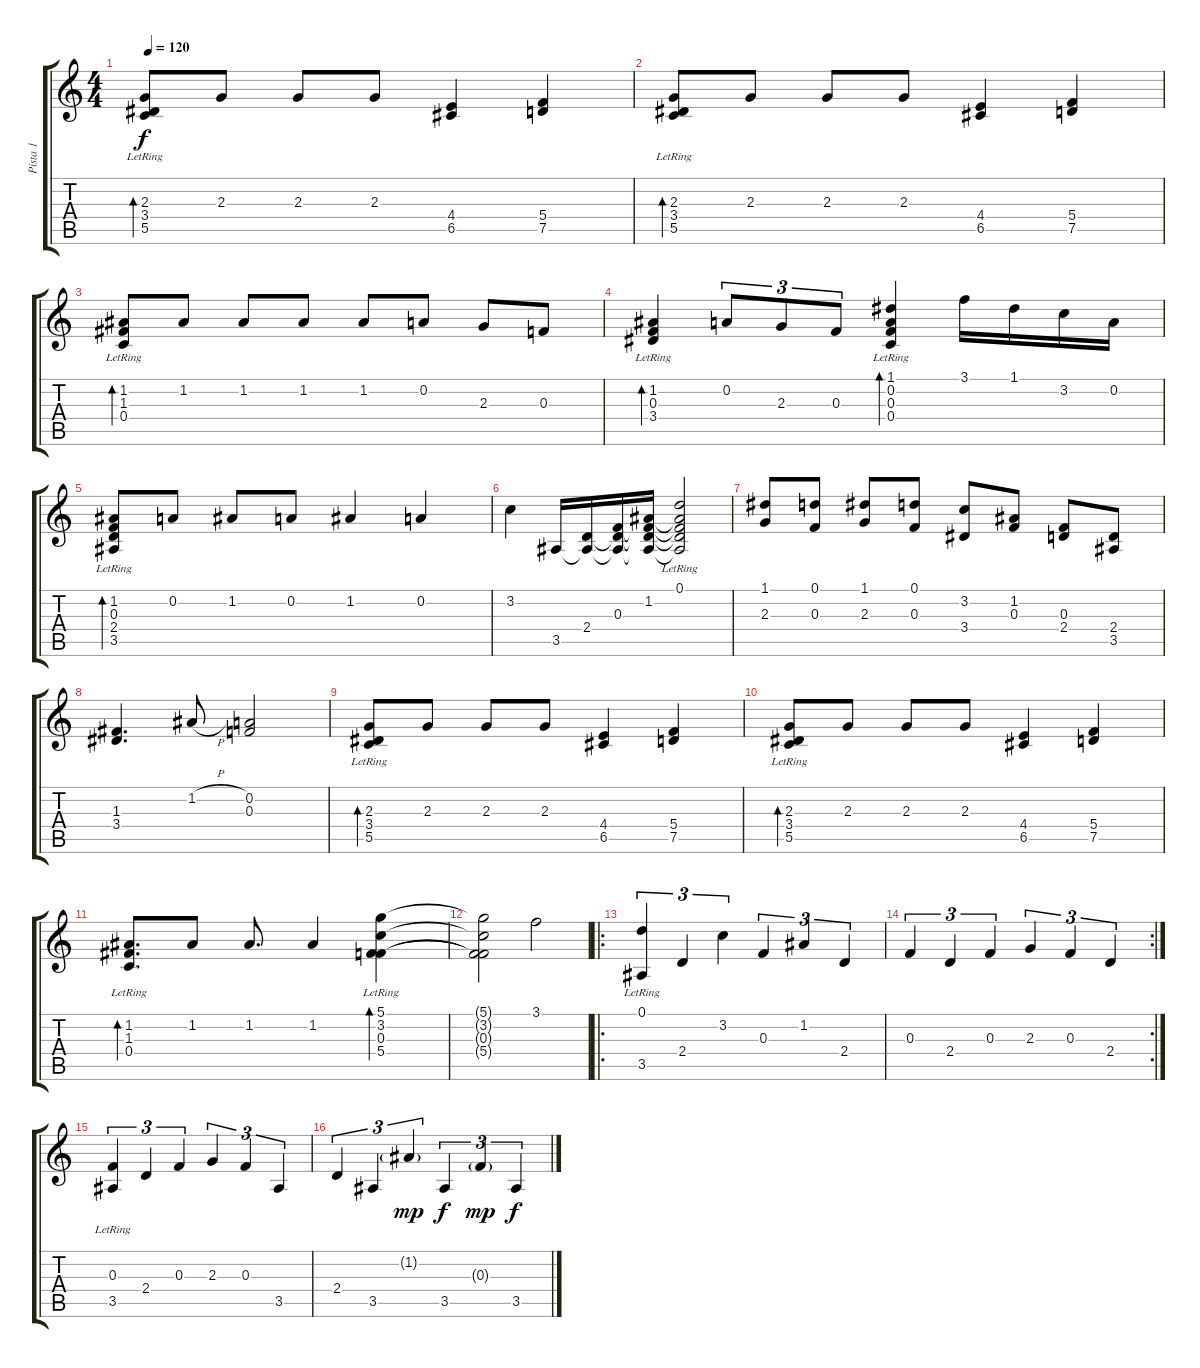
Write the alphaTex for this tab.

\track ("Pista 1" "Pista 1") {instrument acousticguitarsteel}
\staff {score tabs}
\tuning (D4 A3 F3 C3 G2 D2) {hide}
\ts (4 4)
\tempo 120
\clef g2
\ks c
(2.3{lr} 3.4{lr} 5.5{lr}).8{bd 240 dy f} 2.3.8 2.3.8 2.3.8 (4.4 6.5).4 (5.4 7.5).4 |
(2.3{lr} 3.4{lr} 5.5{lr}).8{bd 240} 2.3.8 2.3.8 2.3.8 (4.4 6.5).4 (5.4 7.5).4 |
(1.2 1.3 0.4{lr}).8{bd 240} 1.2.8 1.2.8 1.2.8 1.2.8 0.2.8 2.3.8 0.3.8 |
(1.2 0.3 3.4{lr}).4{bd 240} 0.2.8{tu (3 2)} 2.3.8{tu (3 2)} 0.3.8{tu (3 2)} (1.1 0.2 0.3 0.4{lr}).4{bd 240} 3.1.16 1.1.16 3.2.16 0.2.16 |
(1.2{lr} 0.3{lr} 2.4{lr} 3.5{lr}).8{bd 240} 0.2.8 1.2.8 0.2.8 1.2.4 0.2.4 |
3.2.4 3.5.16 (2.4 3.5{t}).16 (0.3 2.4{t} 3.5{t}).16 (1.2 0.3{t} 2.4{t} 3.5{t}).16 (0.1{lr} 1.2{t} 0.3{t} 2.4{t} 3.5{t}).2 |
(1.1 2.3).8 (0.1 0.3).8 (1.1 2.3).8 (0.1 0.3).8 (3.2 3.4).8 (1.2 0.3).8 (0.3 2.4).8 (2.4 3.5).8 |
(1.3 3.4).4{d} 1.2{h}.8 (0.2 0.3).2 |
(2.3{lr} 3.4{lr} 5.5{lr}).8{bd 240} 2.3.8 2.3.8 2.3.8 (4.4 6.5).4 (5.4 7.5).4 |
(2.3{lr} 3.4{lr} 5.5{lr}).8{bd 240} 2.3.8 2.3.8 2.3.8 (4.4 6.5).4 (5.4 7.5).4 |
(1.2{lr} 1.3{lr} 0.4{lr}).8{d bd 240} 1.2.8 1.2.8{d} 1.2.4 (5.1{lr} 3.2{lr} 0.3{lr} 5.4{lr}).4{bd 480} |
(5.1{t} 3.2{t} 0.3{t} 5.4{t}).2 3.1.2 |
\ro
(0.1{lr} 3.5{lr}).4{tu (3 2)} 2.4.4{tu (3 2)} 3.2.4{tu (3 2)} 0.3.4{tu (3 2)} 1.2.4{tu (3 2)} 2.4.4{tu (3 2)} |
\rc 2
0.3.4{tu (3 2)} 2.4.4{tu (3 2)} 0.3.4{tu (3 2)} 2.3.4{tu (3 2)} 0.3.4{tu (3 2)} 2.4.4{tu (3 2)} |
(0.3{lr} 3.5{lr}).4{tu (3 2)} 2.4.4{tu (3 2)} 0.3.4{tu (3 2)} 2.3.4{tu (3 2)} 0.3.4{tu (3 2)} 3.5.4{tu (3 2)} |
2.4.4{tu (3 2)} 3.5.4{tu (3 2)} 1.2{g}.4{tu (3 2) dy mp} 3.5.4{tu (3 2) dy f} 0.3{g}.4{tu (3 2) dy mp} 3.5.4{tu (3 2) dy f}
